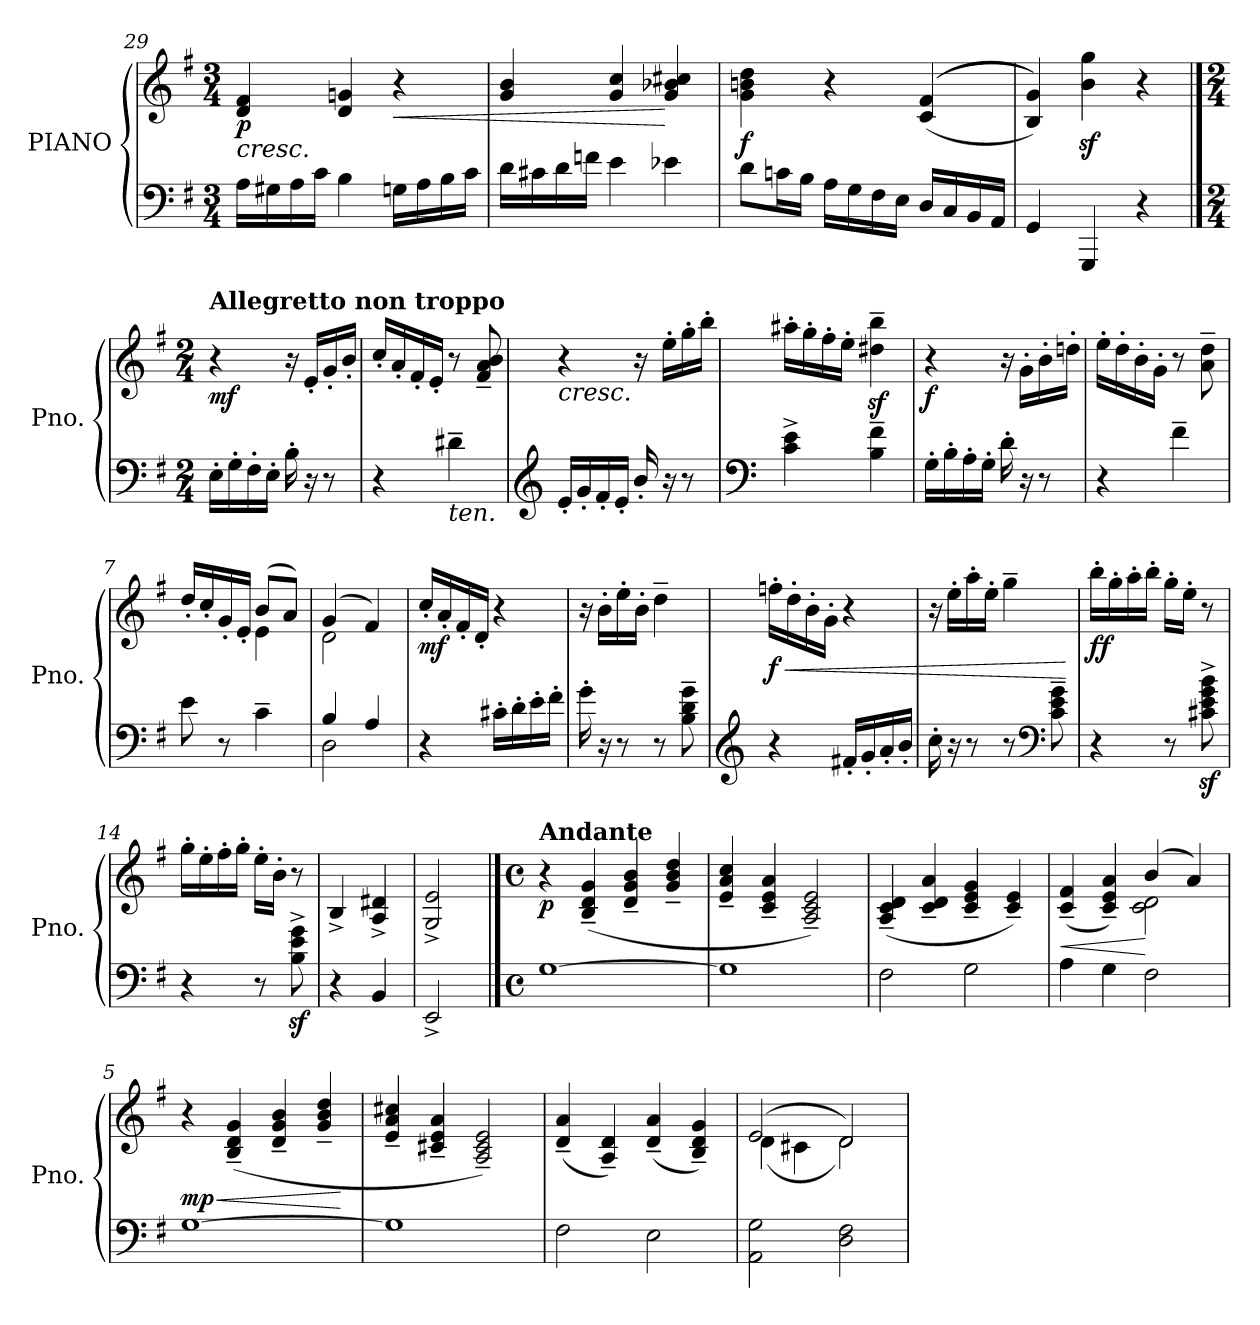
**kern	**kern	**dynam
*part1	*part1	*part1
*staff2	*staff1	*staff1/2
*I"PIANO	*	*
*I'Pno.	*	*
!!LO:LB:g=z
*clefF4	*clefG2	*
*k[f#]	*k[f#]	*
*M3/4	*M3/4	*
=29	=29	=29
!	!	!LO:HP:b
!	!	!LO:DY:n=1:b
16A\LL	4d/ 4f#/	< p
16G#X\	.	.
16A\	.	.
16c\JJ	.	.
4B\	4d/ 4gn/	.
!	!	!LO:HP:b
16Gn\LL	4r	<
16A\	.	.
16B\	.	.
16c\JJ	.	.
=30	=30	=30
16d\LL	4g/ 4b/	.
16c#X\	.	.
16d\	.	.
16fn\JJ	.	.
4e\	4g/ 4cc/	.
4e-X\	4g/ 4b-X/ 4cc#X/	[
=31	=31	=31
!	!	!LO:DY:b
8d\L	4g\ 4bn\ 4dd\	f
16cn\L	.	.
16B\JJ	.	.
16A\LL	4r	.
16G\	.	.
16F#\	.	.
16E\JJ	.	.
16D/LL	(<(<(>4c/ 4f#/	.
16C/	.	.
16BB/	.	.
16AA/JJ	.	.
=32	=32	=32
4GG/	4B/ 4g/)))	.
4GGG/	4b\z< 4gg\z<	.
4r	4r	.
!!LO:LB:g=z
==1	==1	==1
*M2/4	*M2/4	*
!	!LO:TX:a:B:t=Allegretto non troppo	!
!	!	!LO:DY:b
16E'\LL	4r	mf
16G'\	.	.
16F#'\	.	.
16E'\JJ	.	.
16B'\	16r	.
16r	16e'/LL	.
8r	16g'/	.
.	16b'/JJ	.
=2	=2	=2
4r	16cc'/LL	.
.	16a'/	.
.	16f#'/	.
.	16e'/JJ	.
!LO:TX:b:i:t=ten.	!	!
4d#X~\	8r	.
.	8f#/~ 8a/~ 8b/~	.
=3	=3	=3
*clefG2	*	*
!	!	!LO:HP:b
16e'/LL	4r	<
16g'/	.	.
16f#'/	.	.
16e'/JJ	.	.
16b'/	16r	.
16r	16ee'\LL	.
8r	16gg'\	.
.	16bb'\JJ	.
!!LO:LB:g=z
=4	=4	=4
*clefF4	*	*
4c\^ 4e\^	16aa#X'\LL	.
.	16gg'\	.
.	16ff#'\	.
.	16ee'\JJ	.
4B\~ 4f#\~	4dd#X\z<~ 4bb\z<~	.
=5	=5	=5
!	!	!LO:DY:b
16G'\LL	4r	f
16B'\	.	.
16A'\	.	.
16G'\JJ	.	.
16d'\	16r	.
16r	16g'\LL	.
8r	16b'\	.
.	16ddn'\JJ	.
=6	=6	=6
4r	16ee'\LL	.
.	16dd'\	.
.	16b'\	.
.	16g'\JJ	.
4f#~\	8r	.
.	8a\~ 8dd\~	.
=7	=7	=7
*	*^	*
8e\	16dd'/LL	4ryy	.
.	16cc'/	.	.
8r	16g'/	.	.
.	16e'/JJ	.	.
4c~\	(>8b/L	4e\	.
.	8a/J)	.	.
!!LO:LB:g=z	!!
=8	=8	=8	=8
*^	*	*	*
4B/	2D\	(>4g/	2d\	.
4A/	.	4f#/)	.	.
*v	*v	*	*	*
*	*v	*v	*
=9	=9	=9
!	!	!LO:DY:b
4r	16cc'/LL	mf
.	16a'/	.
.	16f#'/	.
.	16d'/JJ	.
16c#X'\LL	4r	.
16d'\	.	.
16e'\	.	.
16f#'\JJ	.	.
=10	=10	=10
16g'\	16r	.
16r	16b'\LL	.
8r	16ee'\	.
.	16b'\JJ	.
8r	4dd~\	.
8B\~ 8d\~ 8g\~	.	.
=11	=11	=11
*clefG2	*	*
!	!	!LO:HP:b
!	!	!LO:DY:n=1:b
4r	16ffn'\LL	< f
.	16dd'\	.
.	16b'\	.
.	16g'\JJ	.
16f#X'/LL	4r	.
16g'/	.	.
16a'/	.	.
16b'/JJ	.	.
!!LO:LB:g=z
=12	=12	=12
16cc'\	16r	.
16r	16ee'\LL	.
8r	16aa'\	.
.	16ee'\JJ	.
8r	4gg~\	.
*clefF4	*	*
8c\~ 8e\~ 8g\~	.	.
.	.	[
=13	=13	=13
!	!	!LO:DY:b
4r	16bb'\LL	ff
.	16gg'\	.
.	16aa'\	.
.	16bb'\JJ	.
8r	16gg'\LL	.
.	16ee'\JJ	.
8c#X\z>^ 8e\z>^ 8g\z>^ 8b\z>^	8r	.
=14	=14	=14
4r	16gg'\LL	.
.	16ee'\	.
.	16ff#'\	.
.	16gg'\JJ	.
8r	16ee'\LL	.
.	16b'\JJ	.
8B\z>^ 8e\z>^ 8g\z>^	8r	.
=15	=15	=15
4r	4B^/	.
4BB/	4A/^ 4d#X/^	.
=16	=16	=16
2EE^/	2G/^ 2e/^	.
!!LO:PB:g=z
==1	==1	==1
*M4/4	*M4/4	*
*met(c)	*met(c)	*
!	!LO:TX:a:B:t=Andante	!
!	!	!LO:DY:b
[1G	4r	p
.	(>4B/~ 4d/~ 4g/~	.
.	4d/~ 4g/~ 4b/~	.
.	4g/~ 4b/~ 4dd/~	.
=2	=2	=2
1G]	4e/~ 4a/~ 4cc/~	.
.	4c/~ 4e/~ 4a/~	.
.	2A/~ 2c/~ 2e/~)	.
=3	=3	=3
2F#\	(>4A/~ 4c/~ 4d/~	.
.	4c/~ 4d/~ 4a/~	.
2G\	4c/~ 4e/~ 4g/~	.
.	4c/~ 4e/~)	.
=4	=4	=4
!	!	!LO:HP:b
*	*^	*
4A\	(<4c/~ 4f#/~	2ryy	<
4G\	4c/~ 4e/~ 4a/~)	.	.
2F#\	(>4b/	2c\ 2d\	[
.	4a/)	.	.
*	*v	*v	*
.	.	[
=5	=5	=5
!	!	!LO:HP:b
!	!	!LO:DY:n=1:b
[1G	4r	< mp
.	(>4B/~ 4d/~ 4g/~	.
.	4d/~ 4g/~ 4b/~	.
.	4g/~ 4b/~ 4dd/~	.
.	.	[
!!LO:LB:g=z
=6	=6	=6
1G]	4e/~ 4a/~ 4cc#X/~	.
.	4c#X/~ 4e/~ 4a/~	.
.	2A/~ 2c#/~ 2e/~)	.
=7	=7	=7
2F#\	(>4d/~ 4a/~	.
.	4A/~ 4d/~)	.
2E\	(>4d/~ 4a/~	.
.	4B/~ 4d/~ 4g/~)	.
=8	=8	=8
*	*^	*
2AA\ 2G\	(>2e/	(<4d\	.
.	.	4c#X\	.
2D\ 2F#\	2d/)	2d\)	[
*	*v	*v	*
=	=	=
*-	*-	*-
